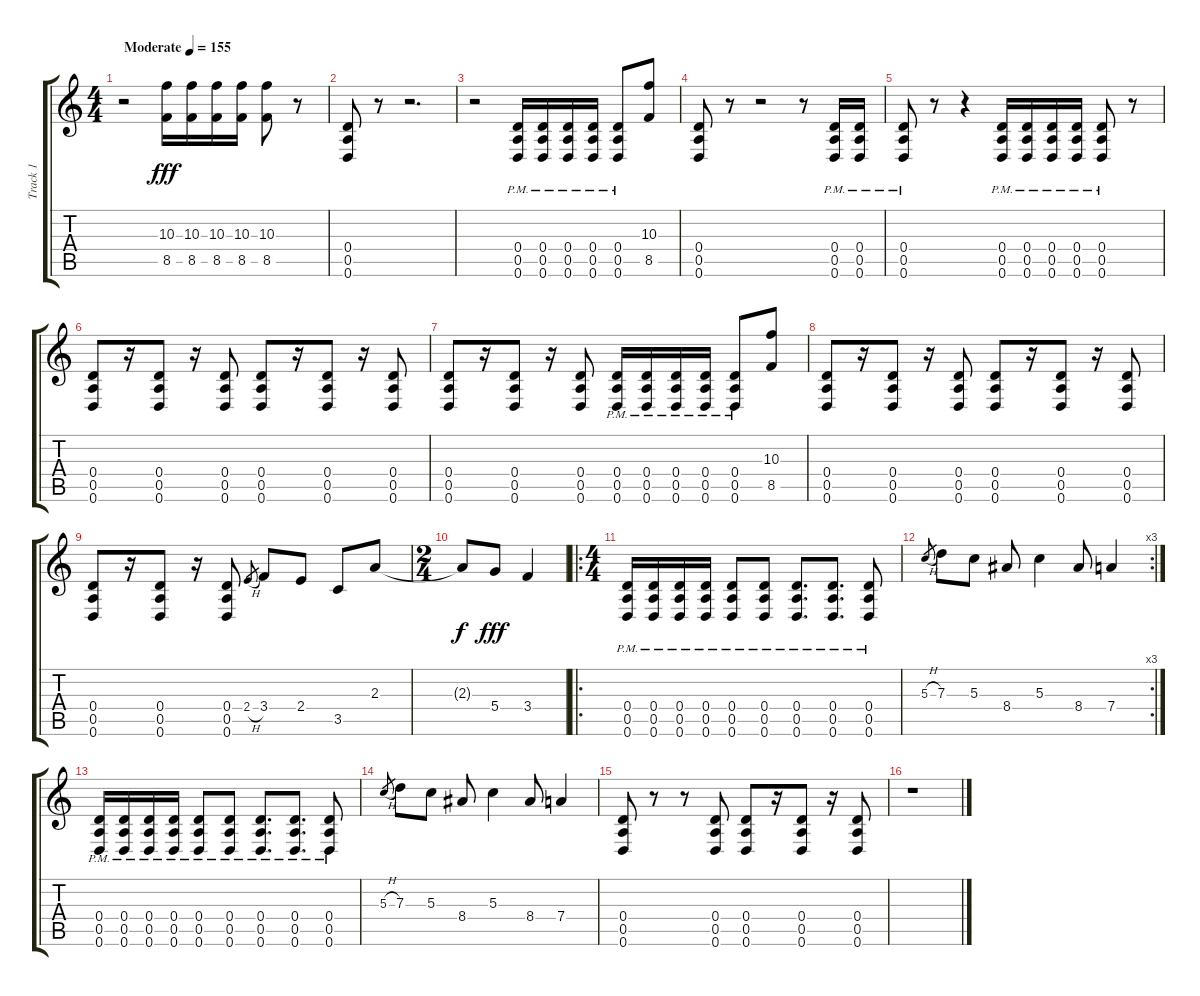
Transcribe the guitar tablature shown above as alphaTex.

\track ("Track 1" "Track 1") {instrument distortionguitar}
\staff {score tabs}
\tuning (E4 B3 G3 D3 A2 D2) {hide}
\ts (4 4)
\tempo (155 "Moderate")
\clef g2
\ks c
r.2{dy fff instrument distortionguitar} (10.3 8.5).16 (10.3 8.5).16 (10.3 8.5).16 (10.3 8.5).16 (10.3 8.5).8 r.8 |
(0.4 0.5 0.6).8 r.8 r.2{d} |
r.2 (0.4{pm} 0.5{pm} 0.6{pm}).16 (0.4{pm} 0.5{pm} 0.6{pm}).16 (0.4{pm} 0.5{pm} 0.6{pm}).16 (0.4{pm} 0.5{pm} 0.6{pm}).16 (0.4{pm} 0.5{pm} 0.6{pm}).8 (10.3 8.5).8 |
(0.4 0.5 0.6).8 r.8 r.2 r.8 (0.4{pm} 0.5{pm} 0.6{pm}).16 (0.4{pm} 0.5{pm} 0.6{pm}).16 |
(0.4{pm} 0.5{pm} 0.6{pm}).8 r.8 r.4 (0.4{pm} 0.5{pm} 0.6{pm}).16 (0.4{pm} 0.5{pm} 0.6{pm}).16 (0.4{pm} 0.5{pm} 0.6{pm}).16 (0.4{pm} 0.5{pm} 0.6{pm}).16 (0.4{pm} 0.5{pm} 0.6{pm}).8 r.8 |
(0.4 0.5 0.6).8 r.16 (0.4 0.5 0.6).8 r.16 (0.4 0.5 0.6).8 (0.4 0.5 0.6).8 r.16 (0.4 0.5 0.6).8 r.16 (0.4 0.5 0.6).8 |
(0.4 0.5 0.6).8 r.16 (0.4 0.5 0.6).8 r.16 (0.4 0.5 0.6).8 (0.4{pm} 0.5{pm} 0.6{pm}).16 (0.4{pm} 0.5{pm} 0.6{pm}).16 (0.4{pm} 0.5{pm} 0.6{pm}).16 (0.4{pm} 0.5{pm} 0.6{pm}).16 (0.4{pm} 0.5{pm} 0.6{pm}).8 (10.3 8.5).8 |
(0.4 0.5 0.6).8 r.16 (0.4 0.5 0.6).8 r.16 (0.4 0.5 0.6).8 (0.4 0.5 0.6).8 r.16 (0.4 0.5 0.6).8 r.16 (0.4 0.5 0.6).8 |
(0.4 0.5 0.6).8 r.16 (0.4 0.5 0.6).8 r.16 (0.4 0.5 0.6).8 2.4{h}.8{gr} 3.4.8 2.4.8 3.5.8 2.3.8 |
\ts (2 4)
2.3{t}.8{dy f} 5.4.8{dy fff} 3.4.4 |
\ro
\ts (4 4)
(0.4{pm} 0.5{pm} 0.6{pm}).16 (0.4{pm} 0.5{pm} 0.6{pm}).16 (0.4{pm} 0.5{pm} 0.6{pm}).16 (0.4{pm} 0.5{pm} 0.6{pm}).16 (0.4{pm} 0.5{pm} 0.6{pm}).8 (0.4{pm} 0.5{pm} 0.6{pm}).8 (0.4{pm} 0.5{pm} 0.6{pm}).8{d} (0.4{pm} 0.5{pm} 0.6{pm}).8{d} (0.4{pm} 0.5{pm} 0.6{pm}).8 |
\rc 3
5.3{h}.8{gr} 7.3.8 5.3.8 8.4.8 5.3.4 8.4.8 7.4.4 |
(0.4{pm} 0.5{pm} 0.6{pm}).16 (0.4{pm} 0.5{pm} 0.6{pm}).16 (0.4{pm} 0.5{pm} 0.6{pm}).16 (0.4{pm} 0.5{pm} 0.6{pm}).16 (0.4{pm} 0.5{pm} 0.6{pm}).8 (0.4{pm} 0.5{pm} 0.6{pm}).8 (0.4{pm} 0.5{pm} 0.6{pm}).8{d} (0.4{pm} 0.5{pm} 0.6{pm}).8{d} (0.4{pm} 0.5{pm} 0.6{pm}).8 |
5.3{h}.8{gr} 7.3.8 5.3.8 8.4.8 5.3.4 8.4.8 7.4.4 |
(0.4 0.5 0.6).8 r.8 r.8 (0.4 0.5 0.6).8 (0.4 0.5 0.6).8 r.16 (0.4 0.5 0.6).8 r.16 (0.4 0.5 0.6).8 |
r.1
